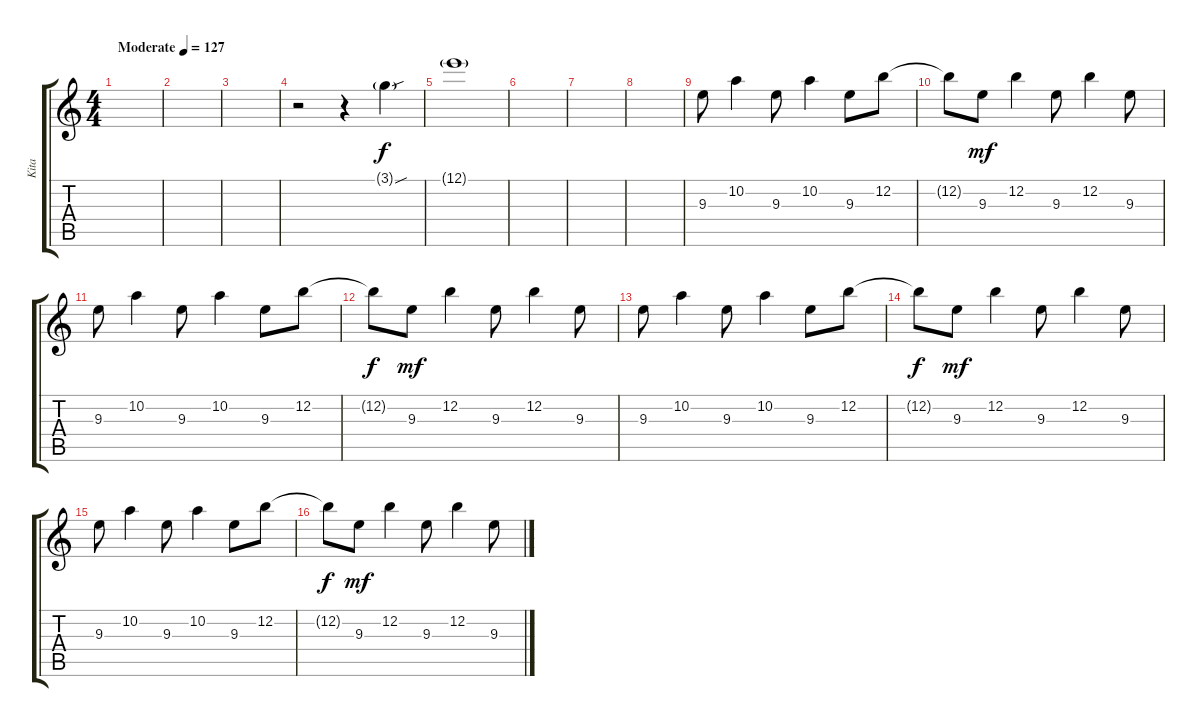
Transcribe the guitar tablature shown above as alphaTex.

\track ("Kita" "Kita") {instrument electricguitarjazz}
\staff {score tabs}
\tuning (E4 B3 G3 D3 A2 E2) {hide}
\ts (4 4)
\tempo (127 "Moderate")
\clef g2
\ks c
|
|
|
r.2 r.4 3.1{sou g}.4 |
12.1{g}.1 |
|
|
|
9.3.8 10.2.4 9.3.8 10.2.4 9.3.8 12.2.8 |
12.2{t}.8{dy f} 9.3.8{dy mf} 12.2.4 9.3.8 12.2.4 9.3.8 |
9.3.8 10.2.4 9.3.8 10.2.4 9.3.8 12.2.8 |
12.2{t}.8{dy f} 9.3.8{dy mf} 12.2.4 9.3.8 12.2.4 9.3.8 |
9.3.8 10.2.4 9.3.8 10.2.4 9.3.8 12.2.8 |
12.2{t}.8{dy f} 9.3.8{dy mf} 12.2.4 9.3.8 12.2.4 9.3.8 |
9.3.8 10.2.4 9.3.8 10.2.4 9.3.8 12.2.8 |
12.2{t}.8{dy f} 9.3.8{dy mf} 12.2.4 9.3.8 12.2.4 9.3.8
